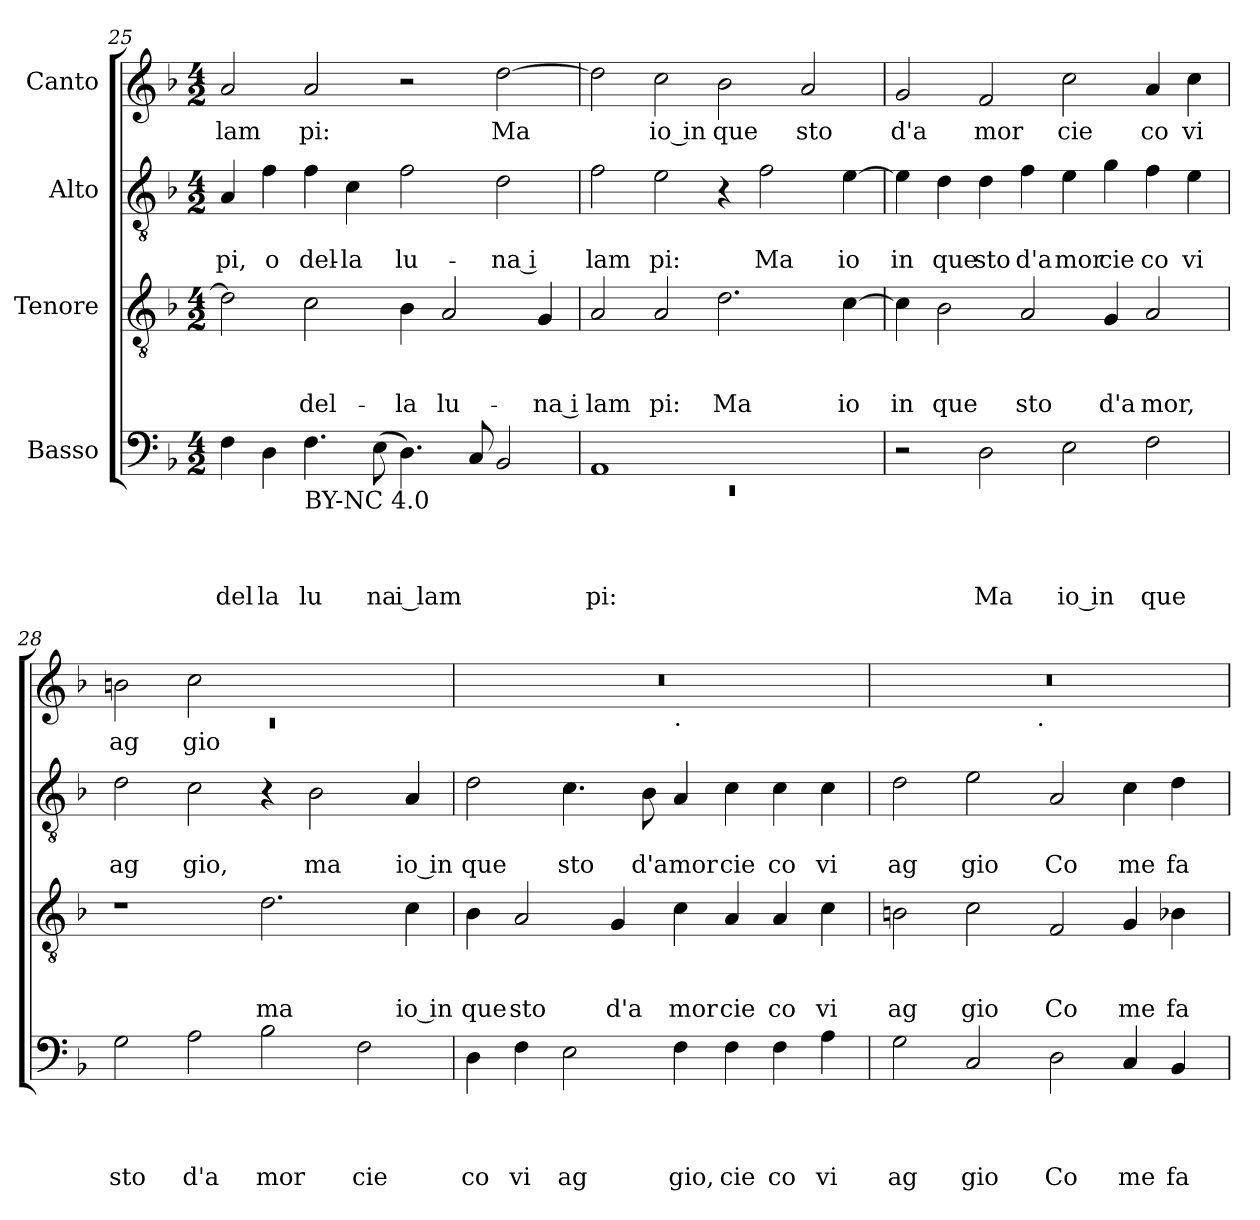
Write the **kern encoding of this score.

**kern	**text	**text	**text	**text	**kern	**text	**text	**text	**kern	**text	**text	**kern	**text
*part4	*part4	*part4	*part4	*part4	*part3	*part3	*part3	*part3	*part2	*part2	*part2	*part1	*part1
*staff4	*staff4	*staff4	*staff4	*staff4	*staff3	*staff3	*staff3	*staff3	*staff2	*staff2	*staff2	*staff1	*staff1
*I"Basso	*	*	*	*	*I"Tenore	*	*	*	*I"Alto	*	*	*I"Canto	*
*clefF4	*	*	*	*	*clefGv2	*	*	*	*clefGv2	*	*	*clefG2	*
*k[b-]	*	*	*	*	*k[b-]	*	*	*	*k[b-]	*	*	*k[b-]	*
*F:	*	*	*	*	*F:	*	*	*	*F:	*	*	*F:	*
*M4/2	*	*	*	*	*M4/2	*	*	*	*M4/2	*	*	*M4/2	*
=25	=25	=25	=25	=25	=25	=25	=25	=25	=25	=25	=25	=25	=25
!	!	!	!	!LO:LY:b	!	!	!	!	!	!	!LO:LY:b	!	!LO:LY:b
4F\	.	.	.	del	2d\]	.	.	.	4A/	.	-pi,	2a/	lam
!	!	!	!	!LO:LY:b	!	!	!	!	!	!	!LO:LY:b	!	!
4D\	.	.	.	la	.	.	.	.	4f\	.	o	.	.
!LO:TX:b:t=BY-NC 4.0	!	!	!	!	!	!	!	!	!	!	!	!	!
!	!	!	!	!LO:LY:b	!	!	!	!LO:LY:b	!	!	!LO:LY:b	!	!LO:LY:b
4.F\	.	.	.	lu	2c\	.	.	del-	4f\	.	del-	2a/	pi:
!	!	!	!	!	!	!	!	!	!	!	!LO:LY:b	!	!
.	.	.	.	.	.	.	.	.	4c\	.	-la	.	.
!	!	!	!	!LO:LY:b:rj	!	!	!	!	!	!	!	!	!
(<8E\	.	.	.	na	.	.	.	.	.	.	.	.	.
!	!	!	!	!LO:LY:b:rj	!	!	!	!LO:LY:b	!	!	!LO:LY:b	!	!
4.D\)	.	.	.	i lam	4B-\	.	.	-la	2f\	.	lu-	2r	.
!	!	!	!	!	!	!	!	!LO:LY:b	!	!	!	!	!
.	.	.	.	.	2A/	.	.	lu-	.	.	.	.	.
8C/	.	.	.	.	.	.	.	.	.	.	.	.	.
!	!	!	!	!	!	!	!	!	!	!	!LO:LY:b:rj	!	!LO:LY:b
2BB-/	.	.	.	.	.	.	.	.	2d\	.	-na i	[>2dd\	Ma
!	!	!	!	!	!	!	!	!LO:LY:b:rj	!	!	!	!	!
.	.	.	.	.	4G/	.	.	-na i	.	.	.	.	.
!!LO:PB:g=z
=26	=26	=26	=26	=26	=26	=26	=26	=26	=26	=26	=26	=26	=26
*^	*	*	*	*	*	*	*	*	*	*	*	*	*
!	!LO:N:vis=1	!	!	!	!LO:LY:b	!	!	!	!LO:LY:b	!	!	!LO:LY:b	!	!
1AA	0rEE	.	.	.	pi:	2A/	.	.	lam	2f\	.	lam	2dd\]	.
!	!	!	!	!	!	!	!	!	!LO:LY:b	!	!	!LO:LY:b	!	!LO:LY:b:rj
.	.	.	.	.	.	2A/	.	.	pi:	2e\	.	pi:	2cc\	io in
!	!	!	!	!	!	!	!	!	!LO:LY:b	!	!	!	!	!LO:LY:b
1ryy	.	.	.	.	.	2.d\	.	.	Ma	4r	.	.	2b-\	que
!	!	!	!	!	!	!	!	!	!	!	!	!LO:LY:b	!	!
.	.	.	.	.	.	.	.	.	.	2f\	.	Ma	.	.
!	!	!	!	!	!	!	!	!	!	!	!	!	!	!LO:LY:b
.	.	.	.	.	.	.	.	.	.	.	.	.	2a/	sto
!	!	!	!	!	!	!	!	!	!LO:LY:b	!	!	!LO:LY:b	!	!
.	.	.	.	.	.	[>4c\	.	.	io	[>4e\	.	io	.	.
*v	*v	*	*	*	*	*	*	*	*	*	*	*	*	*
=27	=27	=27	=27	=27	=27	=27	=27	=27	=27	=27	=27	=27	=27
!	!	!	!	!	!	!	!	!LO:LY:b:rj	!	!	!LO:LY:b:rj	!	!LO:LY:b
2r	.	.	.	.	4c\]	.	.	in	4e\]	.	in	2g/	d'a
!	!	!	!	!	!	!	!	!LO:LY:b	!	!	!LO:LY:b	!	!
.	.	.	.	.	2B-\	.	.	que	4d\	.	que	.	.
!	!	!	!	!LO:LY:b	!	!	!	!	!	!	!LO:LY:b	!	!LO:LY:b
2D\	.	.	.	Ma	.	.	.	.	4d\	.	sto	2f/	mor
!	!	!	!	!	!	!	!	!LO:LY:b	!	!	!LO:LY:b	!	!
.	.	.	.	.	2A/	.	.	sto	4f\	.	d'a	.	.
!	!	!	!	!LO:LY:b:rj	!	!	!	!	!	!	!LO:LY:b	!	!LO:LY:b
2E\	.	.	.	io in	.	.	.	.	4e\	.	mor	2cc\	cie
!	!	!	!	!	!	!	!	!LO:LY:b	!	!	!LO:LY:b	!	!
.	.	.	.	.	4G/	.	.	d'a	4g\	.	cie	.	.
!	!	!	!	!LO:LY:b	!	!	!	!LO:LY:b	!	!	!LO:LY:b	!	!LO:LY:b
2F\	.	.	.	que	2A/	.	.	mor,	4f\	.	co	4a/	co
!	!	!	!	!	!	!	!	!	!	!	!LO:LY:b	!	!LO:LY:b
.	.	.	.	.	.	.	.	.	4e\	.	vi	4cc\	vi
=28	=28	=28	=28	=28	=28	=28	=28	=28	=28	=28	=28	=28	=28
*	*	*	*	*	*	*	*	*	*	*	*	*^	*
!	!	!	!	!LO:LY:b	!	!	!	!	!	!	!LO:LY:b	!	!LO:N:vis=1	!LO:LY:b
2G\	.	.	.	sto	1r	.	.	.	2d\	.	ag	2bn\	0rc	ag
!	!	!	!	!LO:LY:b	!	!	!	!	!	!	!LO:LY:b	!	!	!LO:LY:b
2A\	.	.	.	d'a	.	.	.	.	2c\	.	gio,	2cc\	.	gio
!	!	!	!	!LO:LY:b	!	!	!	!LO:LY:b	!	!	!	!	!	!
2B-\	.	.	.	mor	2.d\	.	.	ma	4r	.	.	1ryy	.	.
!	!	!	!	!	!	!	!	!	!	!	!LO:LY:b	!	!	!
.	.	.	.	.	.	.	.	.	2B-\	.	ma	.	.	.
!	!	!	!	!LO:LY:b	!	!	!	!	!	!	!	!	!	!
2F\	.	.	.	cie	.	.	.	.	.	.	.	.	.	.
!	!	!	!	!	!	!	!	!LO:LY:b:rj	!	!	!LO:LY:b:rj	!	!	!
.	.	.	.	.	4c\	.	.	io in	4A/	.	io in	.	.	.
=29	=29	=29	=29	=29	=29	=29	=29	=29	=29	=29	=29	=29	=29	=29
!	!	!	!	!LO:LY:b	!	!	!	!LO:LY:b	!	!	!LO:LY:b	!	!	!
4D\	.	.	.	co	4B-\	.	.	que	2d\	.	que	0r	1ryy	.
!	!	!	!	!LO:LY:b	!	!	!	!LO:LY:b	!	!	!	!	!	!
4F\	.	.	.	vi	2A/	.	.	sto	.	.	.	.	.	.
!	!	!	!	!LO:LY:b	!	!	!	!	!	!	!LO:LY:b	!	!	!
2E\	.	.	.	ag	.	.	.	.	4.c\	.	sto	.	.	.
!	!	!	!	!	!	!	!	!LO:LY:b	!	!	!	!	!	!
.	.	.	.	.	4G/	.	.	d'a	.	.	.	.	.	.
!	!	!	!	!	!	!	!	!	!	!	!LO:LY:b	!	!	!
.	.	.	.	.	.	.	.	.	8B-\	.	d'a	.	.	.
!	!	!	!	!	!	!	!	!	!	!	!	!	!LO:TX:b:t=.	!
!	!	!	!	!LO:LY:b	!	!	!	!LO:LY:b	!	!	!LO:LY:b	!	!	!
4F\	.	.	.	gio,	4c\	.	.	mor	4A/	.	mor	.	1ryy	.
!	!	!	!	!LO:LY:b	!	!	!	!LO:LY:b	!	!	!LO:LY:b	!	!	!
4F\	.	.	.	cie	4A/	.	.	cie	4c\	.	cie	.	.	.
!	!	!	!	!LO:LY:b	!	!	!	!LO:LY:b	!	!	!LO:LY:b	!	!	!
4F\	.	.	.	co	4A/	.	.	co	4c\	.	co	.	.	.
!	!	!	!	!LO:LY:b	!	!	!	!LO:LY:b	!	!	!LO:LY:b	!	!	!
4A\	.	.	.	vi	4c\	.	.	vi	4c\	.	vi	.	.	.
=30	=30	=30	=30	=30	=30	=30	=30	=30	=30	=30	=30	=30	=30	=30
!	!	!	!	!LO:LY:b	!	!	!	!LO:LY:b	!	!	!LO:LY:b	!	!	!
2G\	.	.	.	ag	2Bn\	.	.	ag	2d\	.	ag	0r	2ryy	.
!	!	!	!	!LO:LY:b	!	!	!	!LO:LY:b	!	!	!LO:LY:b	!	!	!
2C/	.	.	.	gio	2c\	.	.	gio	2e\	.	gio	.	4...ryy	.
!	!	!	!	!	!	!	!	!	!	!	!	!	!LO:TX:b:t=.	!
.	.	.	.	.	.	.	.	.	.	.	.	.	1ryy	.
!	!	!	!	!LO:LY:b	!	!	!	!LO:LY:b	!	!	!LO:LY:b	!	!	!
2D\	.	.	.	Co	2F/	.	.	Co	2A/	.	Co	.	.	.
!	!	!	!	!LO:LY:b	!	!	!	!LO:LY:b	!	!	!LO:LY:b	!	!	!
4C/	.	.	.	me	4G/	.	.	me	4c\	.	me	.	.	.
!	!	!	!	!LO:LY:b	!	!	!	!LO:LY:b	!	!	!LO:LY:b	!	!	!
4BB-/	.	.	.	fa	4B-X\	.	.	fa	4d\	.	fa	.	.	.
.	.	.	.	.	.	.	.	.	.	.	.	.	32ryy	.
*	*	*	*	*	*	*	*	*	*	*	*	*v	*v	*
=	=	=	=	=	=	=	=	=	=	=	=	=	=
*-	*-	*-	*-	*-	*-	*-	*-	*-	*-	*-	*-	*-	*-
